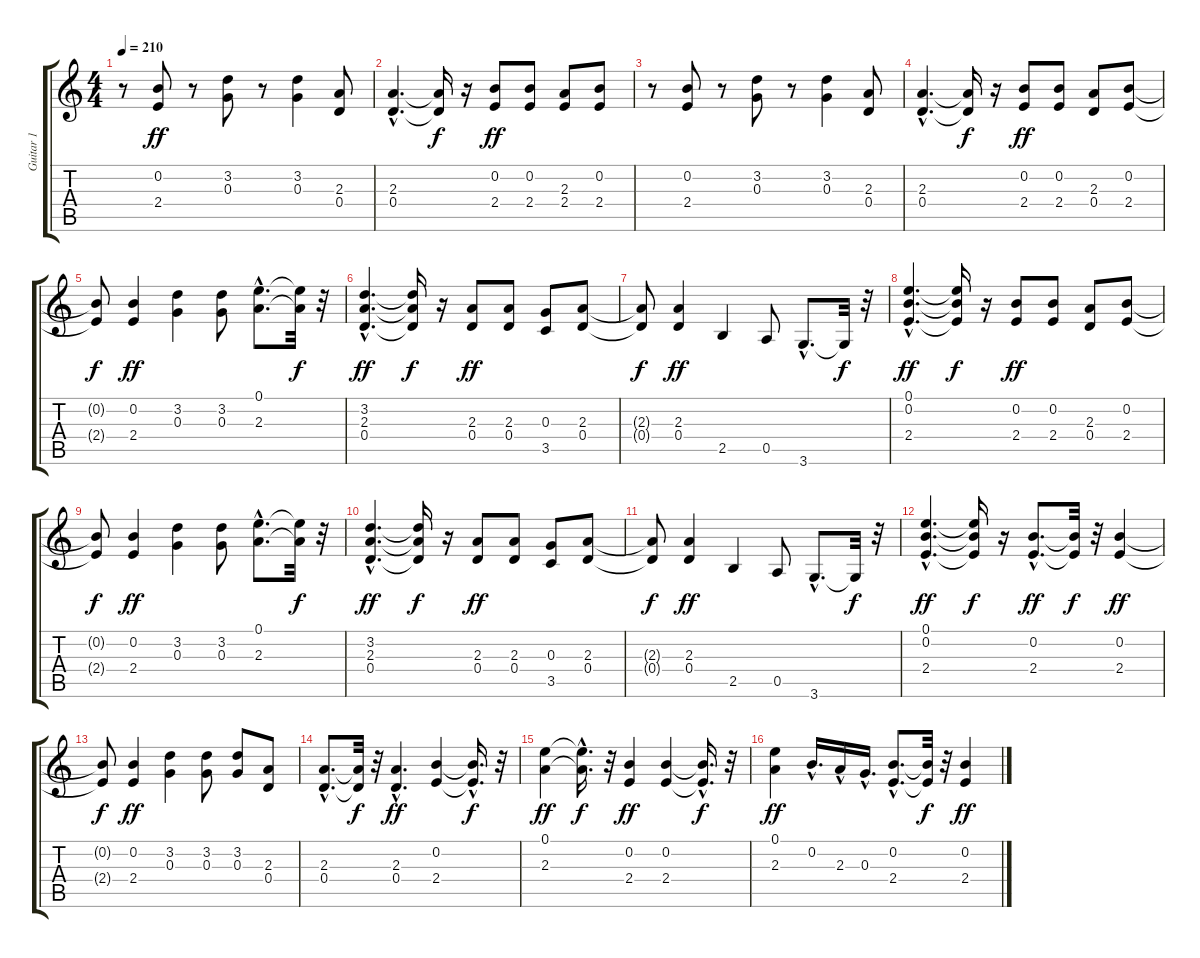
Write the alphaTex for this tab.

\track ("Guitar 1" "Guitar 1") {instrument overdrivenguitar}
\staff {score tabs}
\tuning (E4 B3 G3 D3 A2 E2) {hide}
\ts (4 4)
\tempo 210
\clef g2
\ks c
r.8{dy ff} (0.2 2.4).8 r.8 (3.2 0.3).8 r.8 (3.2 0.3).4 (2.3 0.4).8 |
(2.3{hac} 0.4{hac}).4{d} (2.3{t} 0.4{t}).16{dy f} r.16 (0.2 2.4).8{dy ff} (0.2 2.4).8 (2.3 2.4).8 (0.2 2.4).8 |
r.8 (0.2 2.4).8 r.8 (3.2 0.3).8 r.8 (3.2 0.3).4 (2.3 0.4).8 |
(2.3{hac} 0.4{hac}).4{d} (2.3{t} 0.4{t}).16{dy f} r.16 (0.2 2.4).8{dy ff} (0.2 2.4).8 (2.3 0.4).8 (0.2 2.4).8 |
(0.2{t} 2.4{t}).8{dy f} (0.2 2.4).4{dy ff} (3.2 0.3).4 (3.2 0.3).8 (0.1{hac} 2.3{hac}).8{d} (0.1{t} 2.3{t}).32{dy f} r.32 |
(3.2{hac} 2.3{hac} 0.4{hac}).4{d dy ff} (3.2{t} 2.3{t} 0.4{t}).16{dy f} r.16 (2.3 0.4).8{dy ff} (2.3 0.4).8 (0.3 3.5).8 (2.3 0.4).8 |
(2.3{t} 0.4{t}).8{dy f} (2.3 0.4).4{dy ff} 2.5.4 0.5.8 3.6{hac}.8{d} 3.6{t}.32{dy f} r.32 |
(0.1{hac} 0.2{hac} 2.4{hac}).4{d dy ff} (0.1{t} 0.2{t} 2.4{t}).16{dy f} r.16 (0.2 2.4).8{dy ff} (0.2 2.4).8 (2.3 0.4).8 (0.2 2.4).8 |
(0.2{t} 2.4{t}).8{dy f} (0.2 2.4).4{dy ff} (3.2 0.3).4 (3.2 0.3).8 (0.1{hac} 2.3{hac}).8{d} (0.1{t} 2.3{t}).32{dy f} r.32 |
(3.2{hac} 2.3{hac} 0.4{hac}).4{d dy ff} (3.2{t} 2.3{t} 0.4{t}).16{dy f} r.16 (2.3 0.4).8{dy ff} (2.3 0.4).8 (0.3 3.5).8 (2.3 0.4).8 |
(2.3{t} 0.4{t}).8{dy f} (2.3 0.4).4{dy ff} 2.5.4 0.5.8 3.6{hac}.8{d} 3.6{t}.32{dy f} r.32 |
(0.1{hac} 0.2{hac} 2.4{hac}).4{d dy ff} (0.1{t} 0.2{t} 2.4{t}).16{dy f} r.16 (0.2{hac} 2.4{hac}).8{d dy ff} (0.2{t} 2.4{t}).32{dy f} r.32 (0.2 2.4).4{dy ff} |
(0.2{t} 2.4{t}).8{dy f} (0.2 2.4).4{dy ff} (3.2 0.3).4 (3.2 0.3).8 (3.2 0.3).8 (2.3 0.4).8 |
(2.3{hac} 0.4{hac}).8{d} (2.3{t} 0.4{t}).32{dy f} r.32 (2.3{hac} 0.4{hac}).4{d dy ff} (0.2 2.4).4 (0.2{hac t} 2.4{hac t}).16{d dy f} r.32 |
(0.1 2.3).4{dy ff} (0.1{hac t} 2.3{hac t}).16{d dy f} r.32 (0.2 2.4).4{dy ff} (0.2 2.4).4 (0.2{hac t} 2.4{hac t}).16{d dy f} r.32 |
(0.1 2.3).4{dy ff} 0.2{hac}.16{d} 2.3{hac}.16 0.3{hac}.16{d} (0.2{hac} 2.4{hac}).8{d} (0.2{t} 2.4{t}).32{dy f} r.32 (0.2 2.4).4{dy ff}
